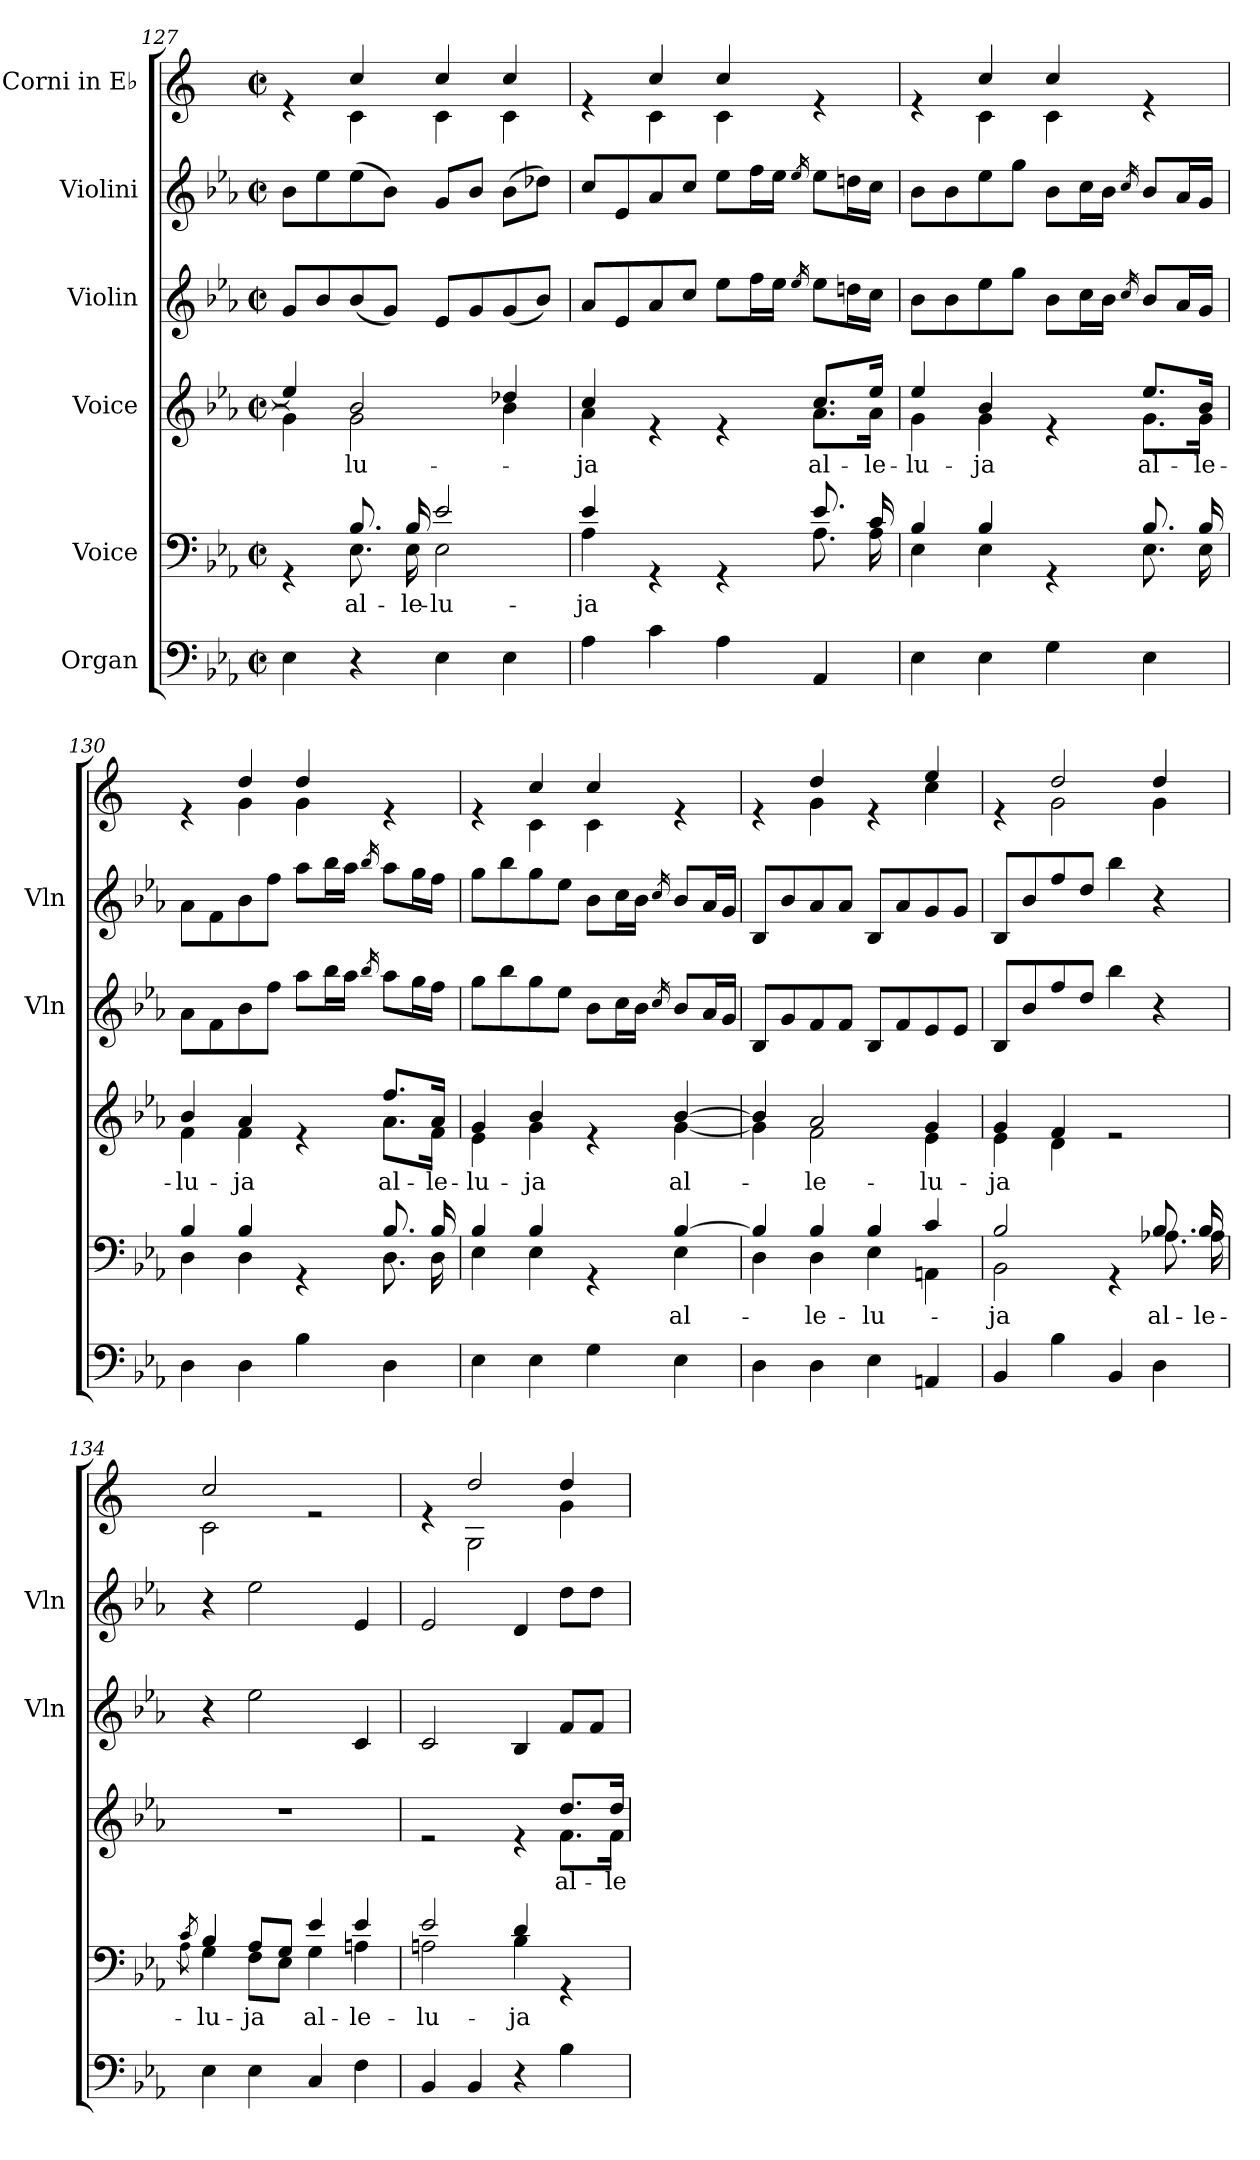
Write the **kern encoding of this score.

**kern	**kern	**text	**kern	**text	**kern	**kern	**kern
*part6	*part5	*part5	*part4	*part4	*part3	*part2	*part1
*staff6	*staff5	*staff5	*staff4	*staff4	*staff3	*staff2	*staff1
*I"Organ	*I"Voice	*	*I"Voice	*	*I"Violin	*I"Violini	*I"Corni in E♭
*	*	*	*	*	*I'Vln	*I'Vln	*
*clefF4	*clefF4	*	*clefG2	*	*clefG2	*clefG2	*clefG2
*	*	*	*	*	*	*	*ITrd5c9
*k[b-e-a-]	*k[b-e-a-]	*	*k[b-e-a-]	*	*k[b-e-a-]	*k[b-e-a-]	*k[b-e-a-]
*M2/2	*M2/2	*	*M2/2	*	*M2/2	*M2/2	*M2/2
*met(c|)	*met(c|)	*	*met(c|)	*	*met(c|)	*met(c|)	*met(c|)
=127	=127	=127	=127	=127	=127	=127	=127
*	*^	*	*^	*	*	*	*^
4E-\	4rGG	4ryy	.	4ee-/]	4g\]	.	8g/L	8b-\L	4re	4ryy
.	.	.	.	.	.	.	8b-/	8ee-\	.	.
!	!	!	!LO:LY:b	!	!	!LO:LY:b	!	!	!	!
4r	8.B-/	8.E-\	al-	2b-/	2g\	-lu-	(8b-/	(8ee-\	4e-/	4E-\
.	.	.	.	.	.	.	8g/J)	8b-\J)	.	.
!	!	!	!LO:LY:b	!	!	!	!	!	!	!
.	16B-/	16E-\	-le-	.	.	.	.	.	.	.
!	!	!	!LO:LY:b	!	!	!	!	!	!	!
4E-\	2e-/	2E-\	-lu-	.	.	.	8e-/L	8g/L	4e-/	4E-\
.	.	.	.	.	.	.	8g/	8b-/J	.	.
4E-\	.	.	.	4dd-X/	4b-\	.	(8g/	(8b-\L	4e-/	4E-\
.	.	.	.	.	.	.	8b-/J)	8dd-X\J)	.	.
=128	=128	=128	=128	=128	=128	=128	=128	=128	=128	=128
!	!	!	!LO:LY:b	!	!	!LO:LY:b	!	!	!	!
4A-\	4e-/	4A-\	-ja	4cc/	4a-\	-ja	8a-/L	8cc/L	4re	4ryy
.	.	.	.	.	.	.	8e-/	8e-/	.	.
4c\	4rGG	2ryy	.	4re	2ryy	.	8a-/	8a-/	4e-/	4E-\
.	.	.	.	.	.	.	8cc/J	8cc/J	.	.
4A-\	4rGG	.	.	4re	.	.	8ee-\L	8ee-\L	4e-/	4E-\
.	.	.	.	.	.	.	16ff\L	16ff\L	.	.
.	.	.	.	.	.	.	16ee-\JJ	16ee-\JJ	.	.
.	.	.	.	.	.	.	16qee-/	16qee-/	.	.
!	!	!	!	!	!	!LO:LY:b	!	!	!	!
4AA-/	8.e-/	8.A-\	.	8.cc/L	8.a-\L	al-	8ee-\L	8ee-\L	4re	4ryy
.	.	.	.	.	.	.	16ddn\L	16ddn\L	.	.
!	!	!	!	!	!	!LO:LY:b	!	!	!	!
.	16c/	16A-\	.	16ee-/Jk	16a-\Jk	-le-	16cc\JJ	16cc\JJ	.	.
!!LO:PB:g=z	!!
=129	=129	=129	=129	=129	=129	=129	=129	=129	=129	=129
!	!	!	!	!	!	!LO:LY:b	!	!	!	!
4E-\	4B-/	4E-\	.	4ee-/	4g\	-lu-	8b-\L	8b-\L	4re	4ryy
.	.	.	.	.	.	.	8b-\	8b-\	.	.
!	!	!	!	!	!	!LO:LY:b	!	!	!	!
4E-\	4B-/	4E-\	.	4b-/	4g\	-ja	8ee-\	8ee-\	4e-/	4E-\
.	.	.	.	.	.	.	8gg\J	8gg\J	.	.
4G\	4rGG	4ryy	.	4re	4ryy	.	8b-\L	8b-\L	4e-/	4E-\
.	.	.	.	.	.	.	16cc\L	16cc\L	.	.
.	.	.	.	.	.	.	16b-\JJ	16b-\JJ	.	.
.	.	.	.	.	.	.	16qcc/	16qcc/	.	.
!	!	!	!	!	!	!LO:LY:b	!	!	!	!
4E-\	8.B-/	8.E-\	.	8.ee-/L	8.g\L	al-	8b-/L	8b-/L	4re	4ryy
.	.	.	.	.	.	.	16a-/L	16a-/L	.	.
!	!	!	!	!	!	!LO:LY:b	!	!	!	!
.	16B-/	16E-\	.	16b-/Jk	16g\Jk	-le-	16g/JJ	16g/JJ	.	.
=130	=130	=130	=130	=130	=130	=130	=130	=130	=130	=130
!	!	!	!	!	!	!LO:LY:b	!	!	!	!
4D\	4B-/	4D\	.	4b-/	4f\	-lu-	8a-\L	8a-\L	4re	4ryy
.	.	.	.	.	.	.	8f\	8f\	.	.
!	!	!	!	!	!	!LO:LY:b	!	!	!	!
4D\	4B-/	4D\	.	4a-/	4f\	-ja	8b-\	8b-\	4f/	4B-\
.	.	.	.	.	.	.	8ff\J	8ff\J	.	.
4B-\	4rGG	4ryy	.	4re	4ryy	.	8aa-\L	8aa-\L	4f/	4B-\
.	.	.	.	.	.	.	16bb-\L	16bb-\L	.	.
.	.	.	.	.	.	.	16aa-\JJ	16aa-\JJ	.	.
.	.	.	.	.	.	.	16qbb-/	16qbb-/	.	.
!	!	!	!	!	!	!LO:LY:b	!	!	!	!
4D\	8.B-/	8.D\	.	8.ff/L	8.a-\L	al-	8aa-\L	8aa-\L	4re	4ryy
.	.	.	.	.	.	.	16gg\L	16gg\L	.	.
!	!	!	!	!	!	!LO:LY:b	!	!	!	!
.	16B-/	16D\	.	16a-/Jk	16f\Jk	-le-	16ff\JJ	16ff\JJ	.	.
=131	=131	=131	=131	=131	=131	=131	=131	=131	=131	=131
!	!	!	!	!	!	!LO:LY:b	!	!	!	!
4E-\	4B-/	4E-\	.	4g/	4e-\	-lu-	8gg\L	8gg\L	4re	4ryy
.	.	.	.	.	.	.	8bb-\	8bb-\	.	.
!	!	!	!	!	!	!LO:LY:b	!	!	!	!
4E-\	4B-/	4E-\	.	4b-/	4g\	-ja	8gg\	8gg\	4e-/	4E-\
.	.	.	.	.	.	.	8ee-\J	8ee-\J	.	.
4G\	4rGG	4ryy	.	4re	4ryy	.	8b-\L	8b-\L	4e-/	4E-\
.	.	.	.	.	.	.	16cc\L	16cc\L	.	.
.	.	.	.	.	.	.	16b-\JJ	16b-\JJ	.	.
.	.	.	.	.	.	.	16qcc/	16qcc/	.	.
!	!	!	!LO:LY:b	!	!	!LO:LY:b	!	!	!	!
4E-\	[4B-/	4E-\	al-	[4b-/	[4g\	al-	8b-/L	8b-/L	4re	4ryy
.	.	.	.	.	.	.	16a-/L	16a-/L	.	.
.	.	.	.	.	.	.	16g/JJ	16g/JJ	.	.
=132	=132	=132	=132	=132	=132	=132	=132	=132	=132	=132
4D\	4B-/]	4D\	.	4b-/]	4g\]	.	8B-/L	8B-/L	4re	4ryy
.	.	.	.	.	.	.	8g/	8b-/	.	.
!	!	!	!LO:LY:b	!	!	!LO:LY:b	!	!	!	!
4D\	4B-/	4D\	-le-	2a-/	2f\	-le-	8f/	8a-/	4f/	4B-\
.	.	.	.	.	.	.	8f/J	8a-/J	.	.
!	!	!	!LO:LY:b	!	!	!	!	!	!	!
4E-\	4B-/	4E-\	-lu-	.	.	.	8B-/L	8B-/L	4re	4ryy
.	.	.	.	.	.	.	8f/	8a-/	.	.
!	!	!	!	!	!	!LO:LY:b	!	!	!	!
4AAn/	4c/	4AAn\	.	4g/	4e-\	-lu-	8e-/	8g/	4g/	4e-\
.	.	.	.	.	.	.	8e-/J	8g/J	.	.
!!LO:LB:g=z	!!
=133	=133	=133	=133	=133	=133	=133	=133	=133	=133	=133
!	!	!	!LO:LY:b	!	!	!LO:LY:b	!	!	!	!
4BB-/	2B-/	2BB-\	-ja	4g/	4e-\	-ja	8B-/L	8B-/L	4re	4ryy
.	.	.	.	.	.	.	8b-/	8b-/	.	.
4B-\	.	.	.	4f/	4d\	.	8ff/	8ff/	2f/	2B-\
.	.	.	.	.	.	.	8dd/J	8dd/J	.	.
4BB-/	4rGG	4ryy	.	2re	2ryy	.	4bb-\	4bb-\	.	.
!	!	!	!LO:LY:b	!	!	!	!	!	!	!
4D\	8.B-/	8.A-X\	al-	.	.	.	4r	4r	4f/	4B-\
!	!	!	!LO:LY:b	!	!	!	!	!	!	!
.	16B-/	16A-\	-le-	.	.	.	.	.	.	.
*	*	*	*	*v	*v	*	*	*	*	*
=134	=134	=134	=134	=134	=134	=134	=134	=134	=134
.	8qc/	8qA-\	.	.	.	.	.	.	.
!	!	!	!LO:LY:b	!	!	!	!	!	!
4E-\	4B-/	4G\	-lu-	1r	.	4r	4r	2e-/	2E-\
!	!	!	!LO:LY:b	!	!	!	!	!	!
4E-\	8A-/L	8F\L	-ja	.	.	2ee-\	2ee-\	.	.
.	8G/J	8E-\J	.	.	.	.	.	.	.
!	!	!	!LO:LY:b	!	!	!	!	!	!
4C/	4e-/	4G\	al-	.	.	.	.	2re	2ryy
!	!	!	!LO:LY:b	!	!	!	!	!	!
4F\	4e-/	4An\	-le-	.	.	4c/	4e-/	.	.
=135	=135	=135	=135	=135	=135	=135	=135	=135	=135
!	!	!	!LO:LY:b	!	!	!	!	!	!
*	*	*	*	*^	*	*	*	*	*
4BB-/	2e-/	2An\	-lu-	2re	2.ryy	.	2c/	2e-/	4re	4ryy
4BB-/	.	.	.	.	.	.	.	.	2f/	2BB-\
!	!	!	!LO:LY:b	!	!	!	!	!	!	!
4r	4d/	4B-\	-ja	4re	.	.	4B-/	4d/	.	.
!	!	!	!	!	!	!LO:LY:b	!	!	!	!
4B-\	4rGG	4ryy	.	8.dd/L	8.f\L	al-	8f/L	8dd\L	4f/	4B-\
.	.	.	.	.	.	.	8f/J	8dd\J	.	.
!	!	!	!	!	!	!LO:LY:b	!	!	!	!
.	.	.	.	16dd/Jk	16f\Jk	-le-	.	.	.	.
*	*v	*v	*	*	*	*	*	*	*v	*v
*	*	*	*v	*v	*	*	*	*
=	=	=	=	=	=	=	=
*-	*-	*-	*-	*-	*-	*-	*-
